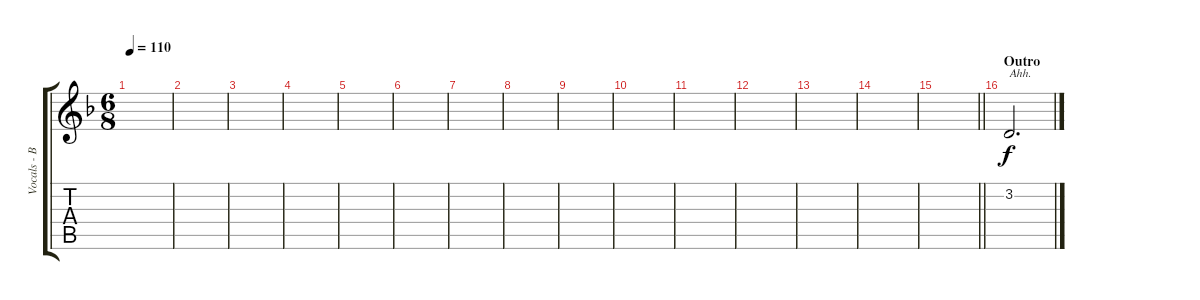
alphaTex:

\track ("Vocals - Ben Johnston" "Vocals - B") {instrument altosax}
\staff {score tabs}
\tuning (E4 B3 G3 D3 A2 E2) {hide}
\ts (6 8)
\tempo 110
\clef g2
\ks dminor
|
|
|
|
|
|
|
|
|
|
|
|
|
|
\barLineRight lightlight
|
\section ("" "Outro")
3.2.2{d txt "Ahh."}
